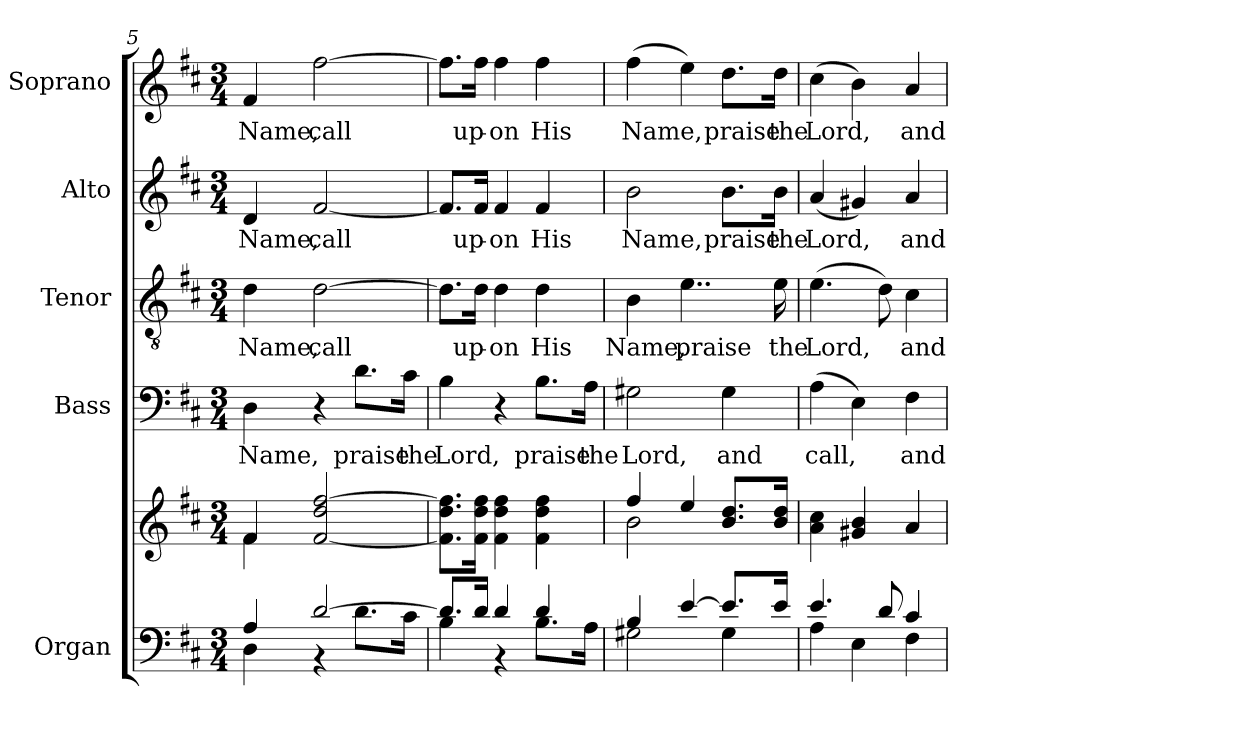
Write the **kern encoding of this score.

**kern	**kern	**kern	**text	**kern	**text	**kern	**text	**kern	**text
*part5	*part5	*part4	*part4	*part3	*part3	*part2	*part2	*part1	*part1
*staff6	*staff5	*staff4	*staff4	*staff3	*staff3	*staff2	*staff2	*staff1	*staff1
*I"Organ	*	*I"Bass	*	*I"Tenor	*	*I"Alto	*	*I"Soprano	*
*I'Org.	*	*I'B.	*	*I'T.	*	*I'A.	*	*I'S.	*
*clefF4	*clefG2	*clefF4	*	*clefGv2	*	*clefG2	*	*clefG2	*
*	*	*	*	*ITrd7c12	*	*	*	*	*
*k[f#c#]	*k[f#c#]	*k[f#c#]	*	*k[f#c#]	*	*k[f#c#]	*	*k[f#c#]	*
*D:	*D:	*D:	*	*D:	*	*D:	*	*D:	*
*M3/4	*M3/4	*M3/4	*	*M3/4	*	*M3/4	*	*M3/4	*
=5	=5	=5	=5	=5	=5	=5	=5	=5	=5
*^	*^	*	*	*	*	*	*	*	*
!	!	!	!	!	!LO:LY:b:color=#000000	!	!	!	!	!	!
!	!	!	!	!	!	!	!LO:LY:b:color=#000000	!	!	!	!
!	!	!	!	!	!	!	!	!	!LO:LY:b:color=#000000	!	!
!	!	!	!	!	!	!	!	!	!	!	!LO:LY:b:color=#000000
4Ai/	4Di\	4f#i/	4f#i\	4Di\	Name,	4Di\	Name,	4di/	Name,	4f#i/	Name,
!	!	!	!	!	!	!	!LO:LY:b:color=#000000	!	!	!	!
!	!	!	!	!	!	!	!	!	!LO:LY:b:color=#000000	!	!
!	!	!	!	!	!	!	!	!	!	!	!LO:LY:b:color=#000000
[>2di/	4r	[<2f#i/ 2ddi [>2ff#i	2ryy	4r	.	[>2Di\	call	[<2f#i/	call	[>2ff#i\	call
!	!	!	!	!	!LO:LY:b:color=#000000	!	!	!	!	!	!
.	8.di\L	.	.	8.di\L	praise	.	.	.	.	.	.
!	!	!	!	!	!LO:LY:b:color=#000000	!	!	!	!	!	!
.	16c#i\Jk	.	.	16c#i\Jk	the	.	.	.	.	.	.
*	*	*v	*v	*	*	*	*	*	*	*	*
=6	=6	=6	=6	=6	=6	=6	=6	=6	=6	=6
*	*^	*	*	*	*	*	*	*	*	*
!	!	!	!	!	!LO:LY:b:color=#000000	!	!	!	!	!	!
8.di/L]	4Bi\	4ryy	8.f#i\] 8.ddi 8.ff#i]L	4Bi\	Lord,	8.Di\L]	.	8.f#i/L]	.	8.ff#i\L]	.
!	!	!	!	!	!	!	!LO:LY:b:color=#000000	!	!	!	!
!	!	!	!	!	!	!	!	!	!LO:LY:b:color=#000000	!	!
!	!	!	!	!	!	!	!	!	!	!	!LO:LY:b:color=#000000
16di/Jk	.	.	16f#i\ 16ddi 16ff#iJk	.	.	16Di\Jk	up-	16f#i/Jk	up-	16ff#i\Jk	up-
!	!	!	!	!	!	!	!LO:LY:b:color=#000000	!	!	!	!
!	!	!	!	!	!	!	!	!	!LO:LY:b:color=#000000	!	!
!	!	!	!	!	!	!	!	!	!	!	!LO:LY:b:color=#000000
4di/	4ryy	4r	4f#i\ 4ddi 4ff#i	4r	.	4Di\	-on	4f#i/	-on	4ff#i\	-on
!	!	!	!	!	!LO:LY:b:color=#000000	!	!	!	!	!	!
!	!	!	!	!	!	!	!LO:LY:b:color=#000000	!	!	!	!
!	!	!	!	!	!	!	!	!	!LO:LY:b:color=#000000	!	!
!	!	!	!	!	!	!	!	!	!	!	!LO:LY:b:color=#000000
4di/	8.Bi\L	4ryy	4f#i\ 4ddi 4ff#i	8.Bi\L	praise	4Di\	His	4f#i/	His	4ff#i\	His
!	!	!	!	!	!LO:LY:b:color=#000000	!	!	!	!	!	!
.	16Ai\Jk	.	.	16Ai\Jk	the	.	.	.	.	.	.
*	*v	*v	*	*	*	*	*	*	*	*	*
!!LO:LB:g=z
=7	=7	=7	=7	=7	=7	=7	=7	=7	=7	=7
*	*	*^	*	*	*	*	*	*	*	*
!	!	!	!	!	!LO:LY:b:color=#000000	!	!	!	!	!	!
!	!	!	!	!	!	!	!LO:LY:b:color=#000000	!	!	!	!
!	!	!	!	!	!	!	!	!	!LO:LY:b:color=#000000	!	!
!	!	!	!	!	!	!	!	!	!	!	!LO:LY:b:color=#000000
4Bi/	2G#Xi\	4ff#i/	2bi\	2G#Xi\	Lord,	4BBi\	Name,	2bi\	Name,	(4ff#i\	Name,
!	!	!	!	!	!	!	!LO:LY:b:color=#000000	!	!	!	!
[>4ei/	.	4eei/	.	.	.	4..Ei\	praise	.	.	4eei\)	.
!	!	!	!	!	!LO:LY:b:color=#000000	!	!	!	!	!	!
!	!	!	!	!	!	!	!	!	!LO:LY:b:color=#000000	!	!
!	!	!	!	!	!	!	!	!	!	!	!LO:LY:b:color=#000000
8.ei/L]	4G#i\	8.bi/ 8.ddiL	4ryy	4G#i\	and	.	.	8.bi\L	praise	8.ddi\L	praise
!	!	!	!	!	!	!	!LO:LY:b:color=#000000	!	!	!	!
!	!	!	!	!	!	!	!	!	!LO:LY:b:color=#000000	!	!
!	!	!	!	!	!	!	!	!	!	!	!LO:LY:b:color=#000000
16ei/Jk	.	16bi/ 16ddiJk	.	.	.	16Ei\	the	16bi\Jk	the	16ddi\Jk	the
*	*	*v	*v	*	*	*	*	*	*	*	*
=8	=8	=8	=8	=8	=8	=8	=8	=8	=8	=8
!	!	!	!	!LO:LY:b:color=#000000	!	!	!	!	!	!
!	!	!	!	!	!	!LO:LY:b:color=#000000	!	!	!	!
!	!	!	!	!	!	!	!	!LO:LY:b:color=#000000	!	!
!	!	!	!	!	!	!	!	!	!	!LO:LY:b:color=#000000
4.ei/	4Ai\	4ai\ 4cc#i	(4Ai\	call,	(4.Ei\	Lord,	(4ai/	Lord,	(4cc#i\	Lord,
.	4Ei\	4g#Xi/ 4bi	4Ei\)	.	.	.	4g#Xi/)	.	4bi\)	.
8di/	.	.	.	.	8Di\)	.	.	.	.	.
!	!	!	!	!LO:LY:b:color=#000000	!	!	!	!	!	!
!	!	!	!	!	!	!LO:LY:b:color=#000000	!	!	!	!
!	!	!	!	!	!	!	!	!LO:LY:b:color=#000000	!	!
!	!	!	!	!	!	!	!	!	!	!LO:LY:b:color=#000000
4c#i/	4F#i\	4ai/	4F#i\	and	4C#i\	and	4ai/	and	4ai/	and
*v	*v	*	*	*	*	*	*	*	*	*
=	=	=	=	=	=	=	=	=	=
*-	*-	*-	*-	*-	*-	*-	*-	*-	*-
